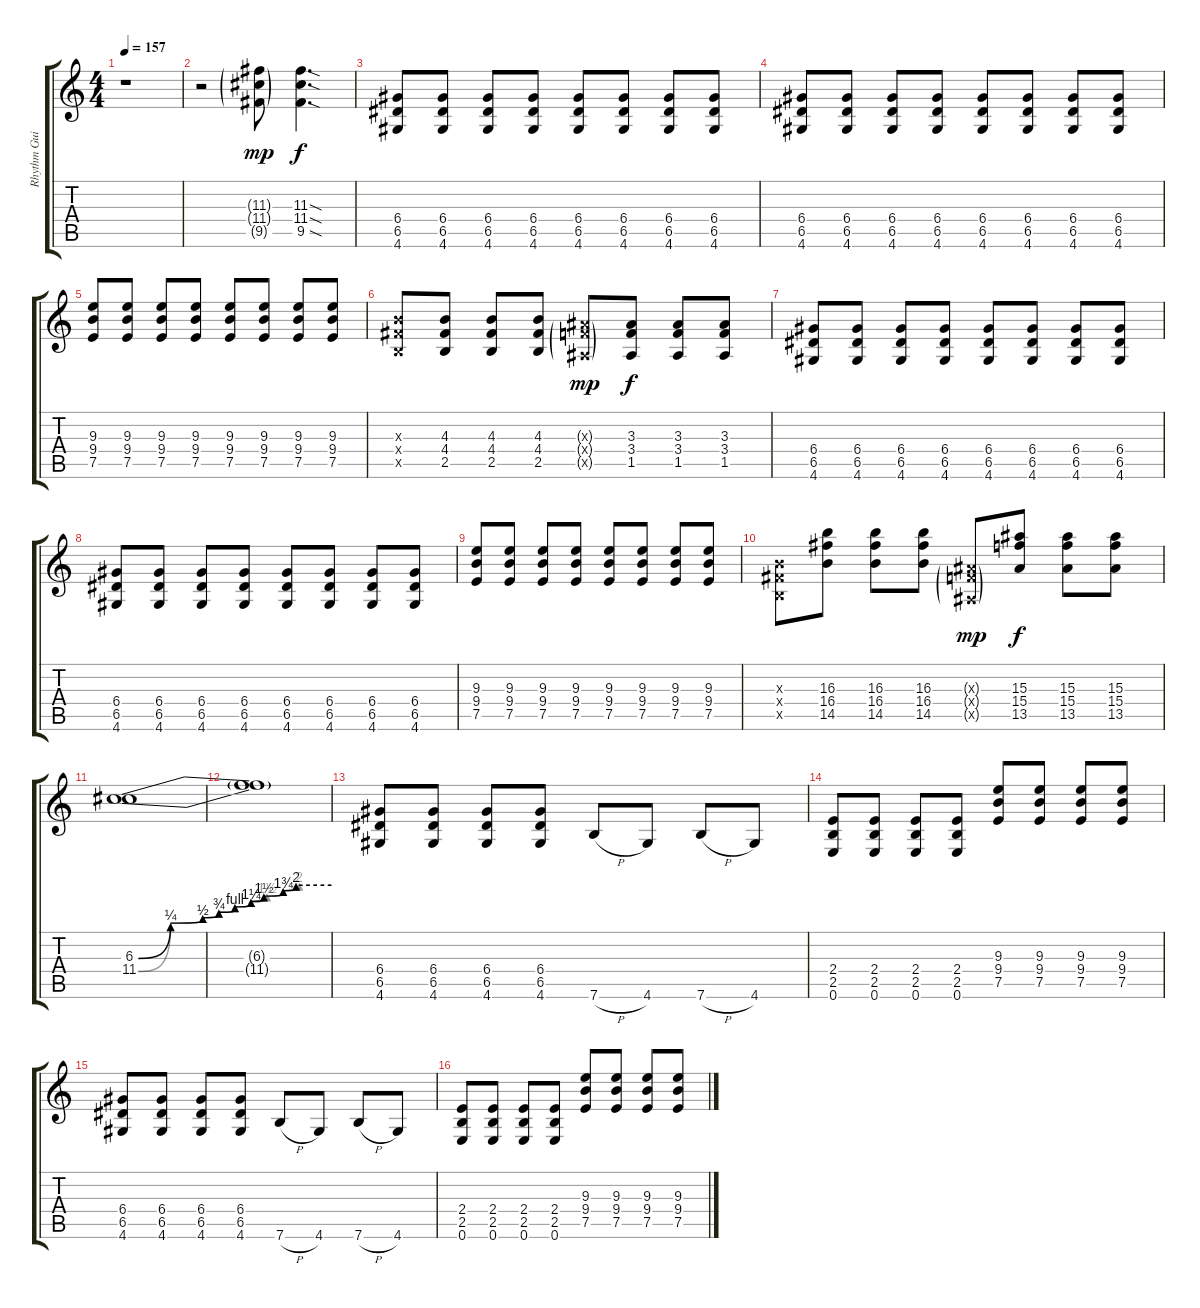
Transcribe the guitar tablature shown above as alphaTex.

\track ("Rhythm Guitar (Left)" "Rhythm Gui") {instrument overdrivenguitar}
\staff {score tabs}
\tuning (E4 B3 G3 D3 A2 E2) {hide}
\ts (4 4)
\tempo 157
\clef g2
\ks c
r.1{dy f} |
r.2 (11.3{g} 11.4{g} 9.5{g}).8{dy mp} (11.3{sod} 11.4{sod} 9.5{sod}).4{d dy f} |
(6.4 6.5 4.6).8 (6.4 6.5 4.6).8 (6.4 6.5 4.6).8 (6.4 6.5 4.6).8 (6.4 6.5 4.6).8 (6.4 6.5 4.6).8 (6.4 6.5 4.6).8 (6.4 6.5 4.6).8 |
(6.4 6.5 4.6).8 (6.4 6.5 4.6).8 (6.4 6.5 4.6).8 (6.4 6.5 4.6).8 (6.4 6.5 4.6).8 (6.4 6.5 4.6).8 (6.4 6.5 4.6).8 (6.4 6.5 4.6).8 |
(9.3 9.4 7.5).8 (9.3 9.4 7.5).8 (9.3 9.4 7.5).8 (9.3 9.4 7.5).8 (9.3 9.4 7.5).8 (9.3 9.4 7.5).8 (9.3 9.4 7.5).8 (9.3 9.4 7.5).8 |
(4.3{x} 4.4{x} 2.5{x}).8 (4.3 4.4 2.5).8 (4.3 4.4 2.5).8 (4.3 4.4 2.5).8 (3.3{g x} 3.4{g x} 1.5{g x}).8{dy mp} (3.3 3.4 1.5).8{dy f} (3.3 3.4 1.5).8 (3.3 3.4 1.5).8 |
(6.4 6.5 4.6).8 (6.4 6.5 4.6).8 (6.4 6.5 4.6).8 (6.4 6.5 4.6).8 (6.4 6.5 4.6).8 (6.4 6.5 4.6).8 (6.4 6.5 4.6).8 (6.4 6.5 4.6).8 |
(6.4 6.5 4.6).8 (6.4 6.5 4.6).8 (6.4 6.5 4.6).8 (6.4 6.5 4.6).8 (6.4 6.5 4.6).8 (6.4 6.5 4.6).8 (6.4 6.5 4.6).8 (6.4 6.5 4.6).8 |
(9.3 9.4 7.5).8 (9.3 9.4 7.5).8 (9.3 9.4 7.5).8 (9.3 9.4 7.5).8 (9.3 9.4 7.5).8 (9.3 9.4 7.5).8 (9.3 9.4 7.5).8 (9.3 9.4 7.5).8 |
(4.3{x} 4.4{x} 2.5{x}).8 (16.3 16.4 14.5).8 (16.3 16.4 14.5).8 (16.3 16.4 14.5).8 (3.3{g x} 3.4{g x} 1.5{g x}).8{dy mp} (15.3 15.4 13.5).8{dy f} (15.3 15.4 13.5).8 (15.3 15.4 13.5).8 |
(6.3{be (custom 0 0 10 1 20 2 25 3 30 4 35 5 39 6 45 7 49 8 60 8)} 11.4{be (custom 0 0 10 1 20 2 25 3 30 4 35 5 40 6 45 7 50 8 60 8)}).1 |
(6.3{t} 11.4{t}).1 |
(6.4 6.5 4.6).8 (6.4 6.5 4.6).8 (6.4 6.5 4.6).8 (6.4 6.5 4.6).8 7.6{h}.8 4.6.8 7.6{h}.8 4.6.8 |
(2.4 2.5 0.6).8 (2.4 2.5 0.6).8 (2.4 2.5 0.6).8 (2.4 2.5 0.6).8 (9.3 9.4 7.5).8 (9.3 9.4 7.5).8 (9.3 9.4 7.5).8 (9.3 9.4 7.5).8 |
(6.4 6.5 4.6).8 (6.4 6.5 4.6).8 (6.4 6.5 4.6).8 (6.4 6.5 4.6).8 7.6{h}.8 4.6.8 7.6{h}.8 4.6.8 |
(2.4 2.5 0.6).8 (2.4 2.5 0.6).8 (2.4 2.5 0.6).8 (2.4 2.5 0.6).8 (9.3 9.4 7.5).8 (9.3 9.4 7.5).8 (9.3 9.4 7.5).8 (9.3 9.4 7.5).8
